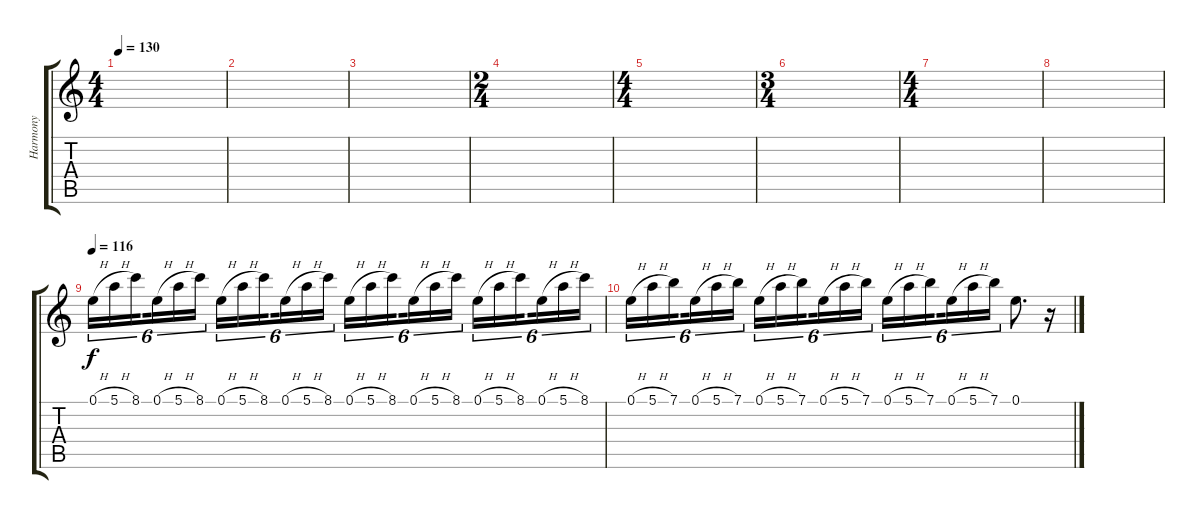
\track ("Harmony" "Harmony") {instrument distortionguitar}
\staff {score tabs}
\tuning (E4 B3 G3 D3 A2 E2) {hide}
\ts (4 4)
\tempo 130
\clef g2
\ks c
|
|
|
\ts (2 4)
|
\ts (4 4)
|
\ts (3 4)
|
\ts (4 4)
|
|
\tempo 116
0.1{h}.16{tu (6 4)} 5.1{h}.16{tu (6 4)} 8.1.16{tu (6 4) beam splitsecondary} 0.1{h}.16{tu (6 4)} 5.1{h}.16{tu (6 4)} 8.1.16{tu (6 4)} 0.1{h}.16{tu (6 4)} 5.1{h}.16{tu (6 4)} 8.1.16{tu (6 4) beam splitsecondary} 0.1{h}.16{tu (6 4)} 5.1{h}.16{tu (6 4)} 8.1.16{tu (6 4)} 0.1{h}.16{tu (6 4)} 5.1{h}.16{tu (6 4)} 8.1.16{tu (6 4) beam splitsecondary} 0.1{h}.16{tu (6 4)} 5.1{h}.16{tu (6 4)} 8.1.16{tu (6 4)} 0.1{h}.16{tu (6 4)} 5.1{h}.16{tu (6 4)} 8.1.16{tu (6 4) beam splitsecondary} 0.1{h}.16{tu (6 4)} 5.1{h}.16{tu (6 4)} 8.1.16{tu (6 4)} |
0.1{h}.16{tu (6 4)} 5.1{h}.16{tu (6 4)} 7.1.16{tu (6 4) beam splitsecondary} 0.1{h}.16{tu (6 4)} 5.1{h}.16{tu (6 4)} 7.1.16{tu (6 4)} 0.1{h}.16{tu (6 4)} 5.1{h}.16{tu (6 4)} 7.1.16{tu (6 4) beam splitsecondary} 0.1{h}.16{tu (6 4)} 5.1{h}.16{tu (6 4)} 7.1.16{tu (6 4)} 0.1{h}.16{tu (6 4)} 5.1{h}.16{tu (6 4)} 7.1.16{tu (6 4) beam splitsecondary} 0.1{h}.16{tu (6 4)} 5.1{h}.16{tu (6 4)} 7.1.16{tu (6 4)} 0.1.8{d} r.16
